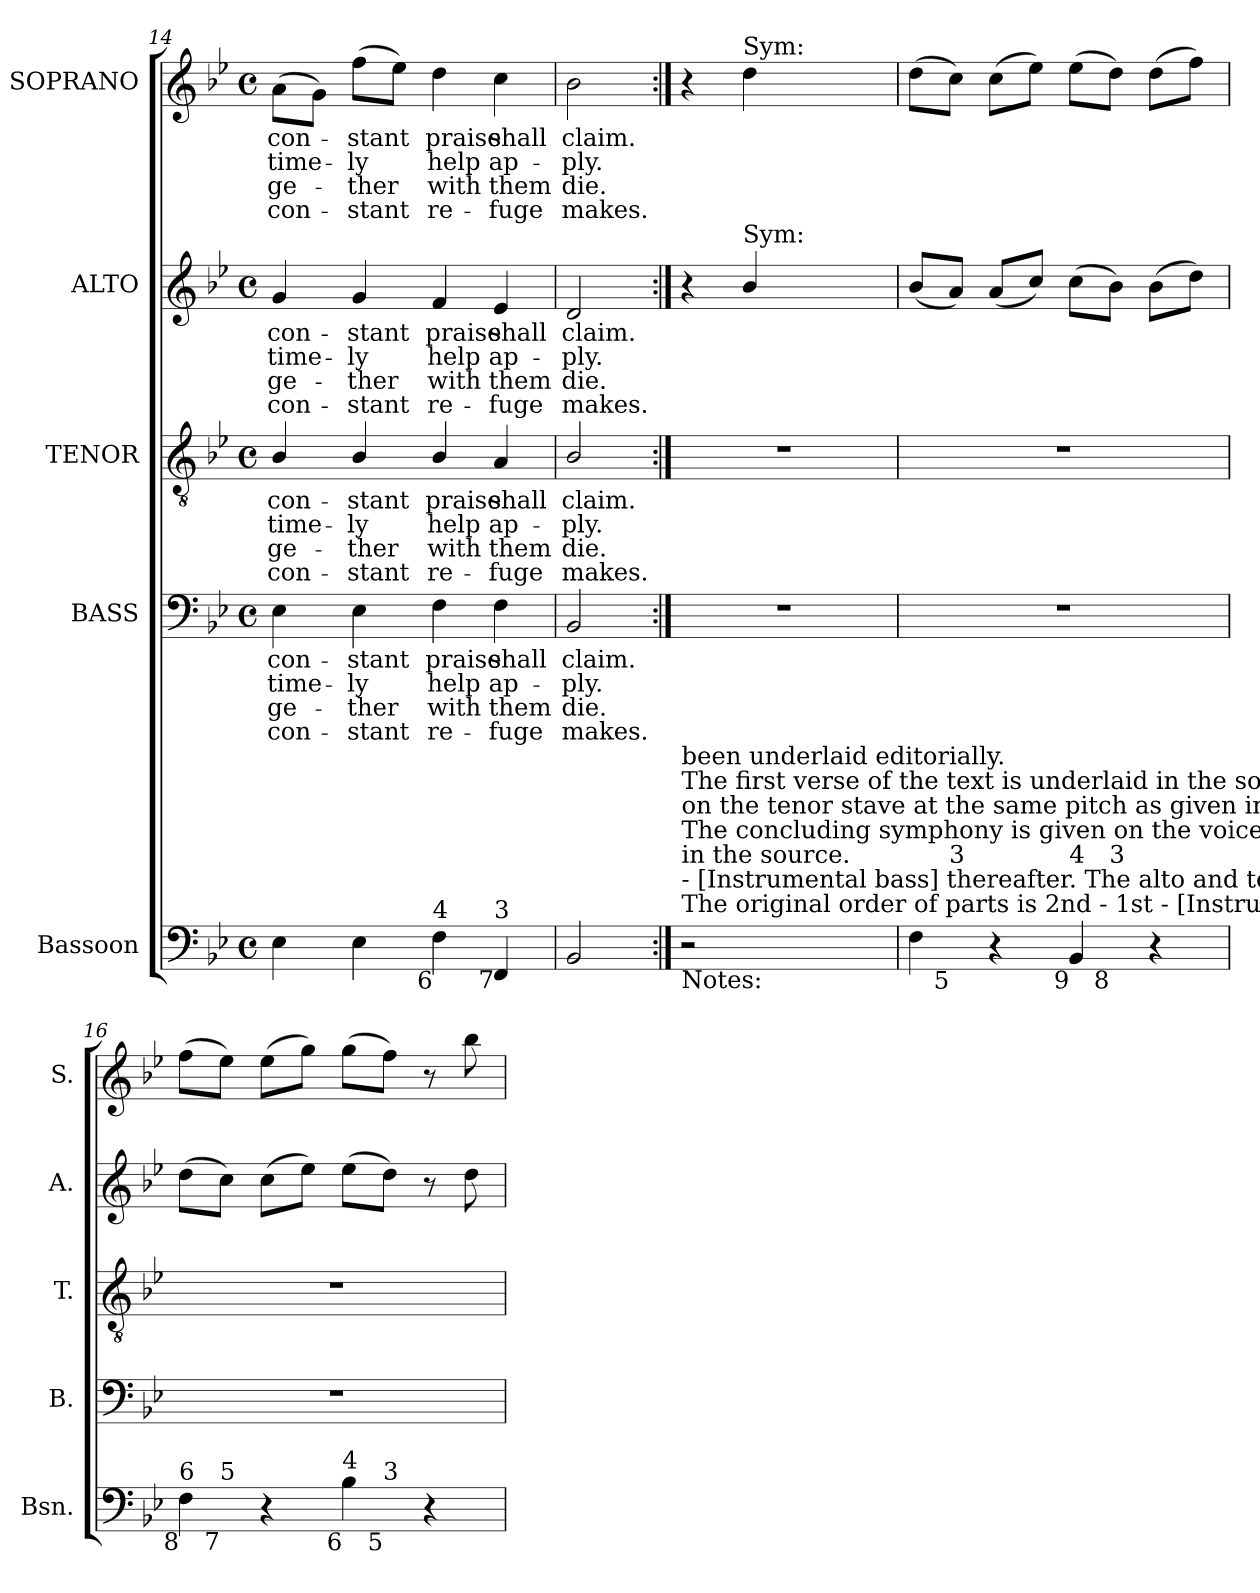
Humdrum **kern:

**kern	**kern	**text	**text	**text	**text	**kern	**text	**text	**text	**text	**kern	**text	**text	**text	**text	**kern	**text	**text	**text	**text
*part5	*part4	*part4	*part4	*part4	*part4	*part3	*part3	*part3	*part3	*part3	*part2	*part2	*part2	*part2	*part2	*part1	*part1	*part1	*part1	*part1
*staff5	*staff4	*staff4	*staff4	*staff4	*staff4	*staff3	*staff3	*staff3	*staff3	*staff3	*staff2	*staff2	*staff2	*staff2	*staff2	*staff1	*staff1	*staff1	*staff1	*staff1
*I"Bassoon	*I"BASS	*	*	*	*	*I"TENOR	*	*	*	*	*I"ALTO	*	*	*	*	*I"SOPRANO	*	*	*	*
*I'Bsn.	*I'B.	*	*	*	*	*I'T.	*	*	*	*	*I'A.	*	*	*	*	*I'S.	*	*	*	*
*clefF4	*clefF4	*	*	*	*	*clefGv2	*	*	*	*	*clefG2	*	*	*	*	*clefG2	*	*	*	*
*	*	*	*	*	*	*ITrd7c12	*	*	*	*	*	*	*	*	*	*	*	*	*	*
*k[b-e-]	*k[b-e-]	*	*	*	*	*k[b-e-]	*	*	*	*	*k[b-e-]	*	*	*	*	*k[b-e-]	*	*	*	*
*B-:	*B-:	*	*	*	*	*B-:	*	*	*	*	*B-:	*	*	*	*	*B-:	*	*	*	*
*M4/4	*M4/4	*	*	*	*	*M4/4	*	*	*	*	*M4/4	*	*	*	*	*M4/4	*	*	*	*
*met(c)	*met(c)	*	*	*	*	*met(c)	*	*	*	*	*met(c)	*	*	*	*	*met(c)	*	*	*	*
=14	=14	=14	=14	=14	=14	=14	=14	=14	=14	=14	=14	=14	=14	=14	=14	=14	=14	=14	=14	=14
!	!	!LO:LY:b:color=#000000	!LO:LY:b:color=#000000	!LO:LY:b:color=#000000	!LO:LY:b:color=#000000	!	!	!	!	!	!	!	!	!	!	!	!	!	!	!
!	!	!	!	!	!	!	!LO:LY:b:color=#000000	!LO:LY:b:color=#000000	!LO:LY:b:color=#000000	!LO:LY:b:color=#000000	!	!	!	!	!	!	!	!	!	!
!	!	!	!	!	!	!	!	!	!	!	!	!LO:LY:b:color=#000000	!LO:LY:b:color=#000000	!LO:LY:b:color=#000000	!LO:LY:b:color=#000000	!	!	!	!	!
!	!	!	!	!	!	!	!	!	!	!	!	!	!	!	!	!	!LO:LY:b:color=#000000	!LO:LY:b:color=#000000	!LO:LY:b:color=#000000	!LO:LY:b:color=#000000
4E-i\	4E-i\	con-	time-	ge-	-con-	4BB-i/	con-	time-	ge-	-con-	4gi/	con-	time-	ge-	-con-	(8ai\L	con-	time-	ge-	-con-
.	.	.	.	.	.	.	.	.	.	.	.	.	.	.	.	8gi\J)	.	.	.	.
!	!	!LO:LY:b:color=#000000	!LO:LY:b:color=#000000	!LO:LY:b:color=#000000	!LO:LY:b:color=#000000	!	!	!	!	!	!	!	!	!	!	!	!	!	!	!
!	!	!	!	!	!	!	!LO:LY:b:color=#000000	!LO:LY:b:color=#000000	!LO:LY:b:color=#000000	!LO:LY:b:color=#000000	!	!	!	!	!	!	!	!	!	!
!	!	!	!	!	!	!	!	!	!	!	!	!LO:LY:b:color=#000000	!LO:LY:b:color=#000000	!LO:LY:b:color=#000000	!LO:LY:b:color=#000000	!	!	!	!	!
!	!	!	!	!	!	!	!	!	!	!	!	!	!	!	!	!	!LO:LY:b:color=#000000	!LO:LY:b:color=#000000	!LO:LY:b:color=#000000	!LO:LY:b:color=#000000
4E-i\	4E-i\	-stant	-ly	-ther	stant	4BB-i/	-stant	-ly	-ther	stant	4gi/	-stant	-ly	-ther	stant	(8ffi\L	-stant	-ly	-ther	stant
.	.	.	.	.	.	.	.	.	.	.	.	.	.	.	.	8ee-i\J)	.	.	.	.
!	!	!LO:LY:b:color=#000000	!LO:LY:b:color=#000000	!LO:LY:b:color=#000000	!LO:LY:b:color=#000000	!	!	!	!	!	!	!	!	!	!	!	!	!	!	!
!	!	!	!	!	!	!	!LO:LY:b:color=#000000	!LO:LY:b:color=#000000	!LO:LY:b:color=#000000	!LO:LY:b:color=#000000	!	!	!	!	!	!	!	!	!	!
!	!	!	!	!	!	!	!	!	!	!	!	!LO:LY:b:color=#000000	!LO:LY:b:color=#000000	!LO:LY:b:color=#000000	!LO:LY:b:color=#000000	!	!	!	!	!
!LO:TX:b:rj:t=6	!	!	!	!	!	!	!	!	!	!	!	!	!	!	!	!	!	!	!	!
!LO:TX:t=4	!	!	!	!	!	!	!	!	!	!	!	!	!	!	!	!	!	!	!	!
!	!	!	!	!	!	!	!	!	!	!	!	!	!	!	!	!	!LO:LY:b:color=#000000	!LO:LY:b:color=#000000	!LO:LY:b:color=#000000	!LO:LY:b:color=#000000
4Fi\	4Fi\	praise	help	with	re-	4BB-i/	praise	help	with	re-	4fi/	praise	help	with	re-	4ddi\	praise	help	with	re-
!	!	!LO:LY:b:color=#000000	!LO:LY:b:color=#000000	!LO:LY:b:color=#000000	!LO:LY:b:color=#000000	!	!	!	!	!	!	!	!	!	!	!	!	!	!	!
!	!	!	!	!	!	!	!LO:LY:b:color=#000000	!LO:LY:b:color=#000000	!LO:LY:b:color=#000000	!LO:LY:b:color=#000000	!	!	!	!	!	!	!	!	!	!
!	!	!	!	!	!	!	!	!	!	!	!	!LO:LY:b:color=#000000	!LO:LY:b:color=#000000	!LO:LY:b:color=#000000	!LO:LY:b:color=#000000	!	!	!	!	!
!LO:TX:b:rj:t=7	!	!	!	!	!	!	!	!	!	!	!	!	!	!	!	!	!	!	!	!
!LO:TX:t=3	!	!	!	!	!	!	!	!	!	!	!	!	!	!	!	!	!	!	!	!
!	!	!	!	!	!	!	!	!	!	!	!	!	!	!	!	!	!LO:LY:b:color=#000000	!LO:LY:b:color=#000000	!LO:LY:b:color=#000000	!LO:LY:b:color=#000000
4FFi/	4Fi\	shall	ap-	-them	fuge	4AAi/	shall	ap-	-them	fuge	4e-i/	shall	ap-	-them	fuge	4cci\	shall	ap-	-them	fuge
=15	=15	=15	=15	=15	=15	=15	=15	=15	=15	=15	=15	=15	=15	=15	=15	=15	=15	=15	=15	=15
!	!	!LO:LY:b:color=#000000	!LO:LY:b:color=#000000	!LO:LY:b:color=#000000	!LO:LY:b:color=#000000	!	!	!	!	!	!	!	!	!	!	!	!	!	!	!
!	!	!	!	!	!	!	!LO:LY:b:color=#000000	!LO:LY:b:color=#000000	!LO:LY:b:color=#000000	!LO:LY:b:color=#000000	!	!	!	!	!	!	!	!	!	!
!	!	!	!	!	!	!	!	!	!	!	!	!LO:LY:b:color=#000000	!LO:LY:b:color=#000000	!LO:LY:b:color=#000000	!LO:LY:b:color=#000000	!	!	!	!	!
!	!	!	!	!	!	!	!	!	!	!	!	!	!	!	!	!	!LO:LY:b:color=#000000	!LO:LY:b:color=#000000	!LO:LY:b:color=#000000	!LO:LY:b:color=#000000
2BB-i/	2BB-i/	claim.	-ply.	die.	makes.	2BB-i/	claim.	-ply.	die.	makes.	2di/	claim.	-ply.	die.	makes.	2b-i\	claim.	-ply.	die.	makes.
!!LO:LB:g=z
=14:|!	=14:|!	=14:|!	=14:|!	=14:|!	=14:|!	=14:|!	=14:|!	=14:|!	=14:|!	=14:|!	=14:|!	=14:|!	=14:|!	=14:|!	=14:|!	=14:|!	=14:|!	=14:|!	=14:|!	=14:|!
!LO:TX:b:t=Notes&colon;	!	!	!	!	!	!	!	!	!	!	!	!	!	!	!	!	!	!	!	!
!LO:TX:t=The original order of parts is 2nd - 1st - [Instrumental bass] in the opening symphony, and Tenor - [Alto] - Treble - [Bass]	!	!	!	!	!	!	!	!	!	!	!	!	!	!	!	!	!	!	!	!
!LO:TX:t=- [Instrumental bass] thereafter. The alto and tenor voice parts are given in the treble clef an octave above sounding pitch	!	!	!	!	!	!	!	!	!	!	!	!	!	!	!	!	!	!	!	!
!LO:TX:t=in the source.	!	!	!	!	!	!	!	!	!	!	!	!	!	!	!	!	!	!	!	!
!LO:TX:t=The concluding symphony is given on the voice parts in the source, with the second treble-range instrumental part printed	!	!	!	!	!	!	!	!	!	!	!	!	!	!	!	!	!	!	!	!
!LO:TX:t=on the tenor stave at the same pitch as given in this edition (i.e. this has not been transposed by an octave in transcription).	!	!	!	!	!	!	!	!	!	!	!	!	!	!	!	!	!	!	!	!
!LO:TX:t=The first verse of the text is underlaid in the source, with three subsequent verses printed after the music&colon; these have here	!	!	!	!	!	!	!	!	!	!	!	!	!	!	!	!	!	!	!	!
!LO:TX:t=been underlaid editorially.	!	!	!	!	!	!	!	!	!	!	!	!	!	!	!	!	!	!	!	!
!	!LO:N:vis=1	!	!	!	!	!LO:N:vis=1	!	!	!	!	!	!	!	!	!	!	!	!	!	!
2r	1r	.	.	.	.	1r	.	.	.	.	4r	.	.	.	.	4r	.	.	.	.
!	!	!	!	!	!	!	!	!	!	!	!	!	!	!	!	!LO:TX:a:t=Sym&colon;	!	!	!	!
!	!	!	!	!	!	!	!	!	!	!	!LO:TX:a:t=Sym&colon;	!	!	!	!	!	!	!	!	!
.	.	.	.	.	.	.	.	.	.	.	4b-i/	.	.	.	.	4ddi\	.	.	.	.
2ryy	.	.	.	.	.	.	.	.	.	.	2ryy	.	.	.	.	2ryy	.	.	.	.
=15	=15	=15	=15	=15	=15	=15	=15	=15	=15	=15	=15	=15	=15	=15	=15	=15	=15	=15	=15	=15
!LO:TX:b:rj:t=6	!	!	!	!	!	!	!	!	!	!	!	!	!	!	!	!	!	!	!	!
!LO:TX:t=4	!	!	!	!	!	!	!	!	!	!	!	!	!	!	!	!	!	!	!	!
*^	*	*	*	*	*	*	*	*	*	*	*	*	*	*	*	*	*	*	*	*
*	*^	*	*	*	*	*	*	*	*	*	*	*	*	*	*	*	*	*	*	*	*
4Fi\	8ryy	2ryy	1r	.	.	.	.	1r	.	.	.	.	(8b-i/L	.	.	.	.	(8ddi\L	.	.	.	.
!	!LO:TX:b:rj:t=5	!	!	!	!	!	!	!	!	!	!	!	!	!	!	!	!	!	!	!	!	!
!	!LO:TX:t=3	!	!	!	!	!	!	!	!	!	!	!	!	!	!	!	!	!	!	!	!	!
.	2..ryy	.	.	.	.	.	.	.	.	.	.	.	8ai/J)	.	.	.	.	8cci\J)	.	.	.	.
4r	.	.	.	.	.	.	.	.	.	.	.	.	(8ai/L	.	.	.	.	(8cci\L	.	.	.	.
.	.	.	.	.	.	.	.	.	.	.	.	.	8cci/J)	.	.	.	.	8ee-i\J)	.	.	.	.
!LO:TX:b:rj:t=9	!	!	!	!	!	!	!	!	!	!	!	!	!	!	!	!	!	!	!	!	!	!
!LO:TX:t=4	!	!	!	!	!	!	!	!	!	!	!	!	!	!	!	!	!	!	!	!	!	!
4BB-i/	.	8ryy	.	.	.	.	.	.	.	.	.	.	(8cci\L	.	.	.	.	(8ee-i\L	.	.	.	.
!	!	!LO:TX:b:rj:t=8	!	!	!	!	!	!	!	!	!	!	!	!	!	!	!	!	!	!	!	!
!	!	!LO:TX:t=3	!	!	!	!	!	!	!	!	!	!	!	!	!	!	!	!	!	!	!	!
.	.	4.ryy	.	.	.	.	.	.	.	.	.	.	8b-i\J)	.	.	.	.	8ddi\J)	.	.	.	.
4r	.	.	.	.	.	.	.	.	.	.	.	.	(8b-i\L	.	.	.	.	(8ddi\L	.	.	.	.
.	.	.	.	.	.	.	.	.	.	.	.	.	8ddi\J)	.	.	.	.	8ffi\J)	.	.	.	.
=16	=16	=16	=16	=16	=16	=16	=16	=16	=16	=16	=16	=16	=16	=16	=16	=16	=16	=16	=16	=16	=16	=16
!LO:TX:b:rj:t=8	!	!	!	!	!	!	!	!	!	!	!	!	!	!	!	!	!	!	!	!	!	!
!LO:TX:t=6	!	!	!	!	!	!	!	!	!	!	!	!	!	!	!	!	!	!	!	!	!	!
4Fi\	8ryy	2ryy	1r	.	.	.	.	1r	.	.	.	.	(8ddi\L	.	.	.	.	(8ffi\L	.	.	.	.
!	!LO:TX:b:rj:t=7	!	!	!	!	!	!	!	!	!	!	!	!	!	!	!	!	!	!	!	!	!
!	!LO:TX:t=5	!	!	!	!	!	!	!	!	!	!	!	!	!	!	!	!	!	!	!	!	!
.	2..ryy	.	.	.	.	.	.	.	.	.	.	.	8cci\J)	.	.	.	.	8ee-i\J)	.	.	.	.
4r	.	.	.	.	.	.	.	.	.	.	.	.	(8cci\L	.	.	.	.	(8ee-i\L	.	.	.	.
.	.	.	.	.	.	.	.	.	.	.	.	.	8ee-i\J)	.	.	.	.	8ggi\J)	.	.	.	.
!LO:TX:b:rj:t=6	!	!	!	!	!	!	!	!	!	!	!	!	!	!	!	!	!	!	!	!	!	!
!LO:TX:t=4	!	!	!	!	!	!	!	!	!	!	!	!	!	!	!	!	!	!	!	!	!	!
4B-i\	.	8ryy	.	.	.	.	.	.	.	.	.	.	(8ee-i\L	.	.	.	.	(8ggi\L	.	.	.	.
!	!	!LO:TX:b:rj:t=5	!	!	!	!	!	!	!	!	!	!	!	!	!	!	!	!	!	!	!	!
!	!	!LO:TX:t=3	!	!	!	!	!	!	!	!	!	!	!	!	!	!	!	!	!	!	!	!
.	.	4.ryy	.	.	.	.	.	.	.	.	.	.	8ddi\J)	.	.	.	.	8ffi\J)	.	.	.	.
4r	.	.	.	.	.	.	.	.	.	.	.	.	8r	.	.	.	.	8r	.	.	.	.
.	.	.	.	.	.	.	.	.	.	.	.	.	8ddi\	.	.	.	.	8bb-i\	.	.	.	.
*v	*v	*v	*	*	*	*	*	*	*	*	*	*	*	*	*	*	*	*	*	*	*	*
=	=	=	=	=	=	=	=	=	=	=	=	=	=	=	=	=	=	=	=	=
*-	*-	*-	*-	*-	*-	*-	*-	*-	*-	*-	*-	*-	*-	*-	*-	*-	*-	*-	*-	*-
